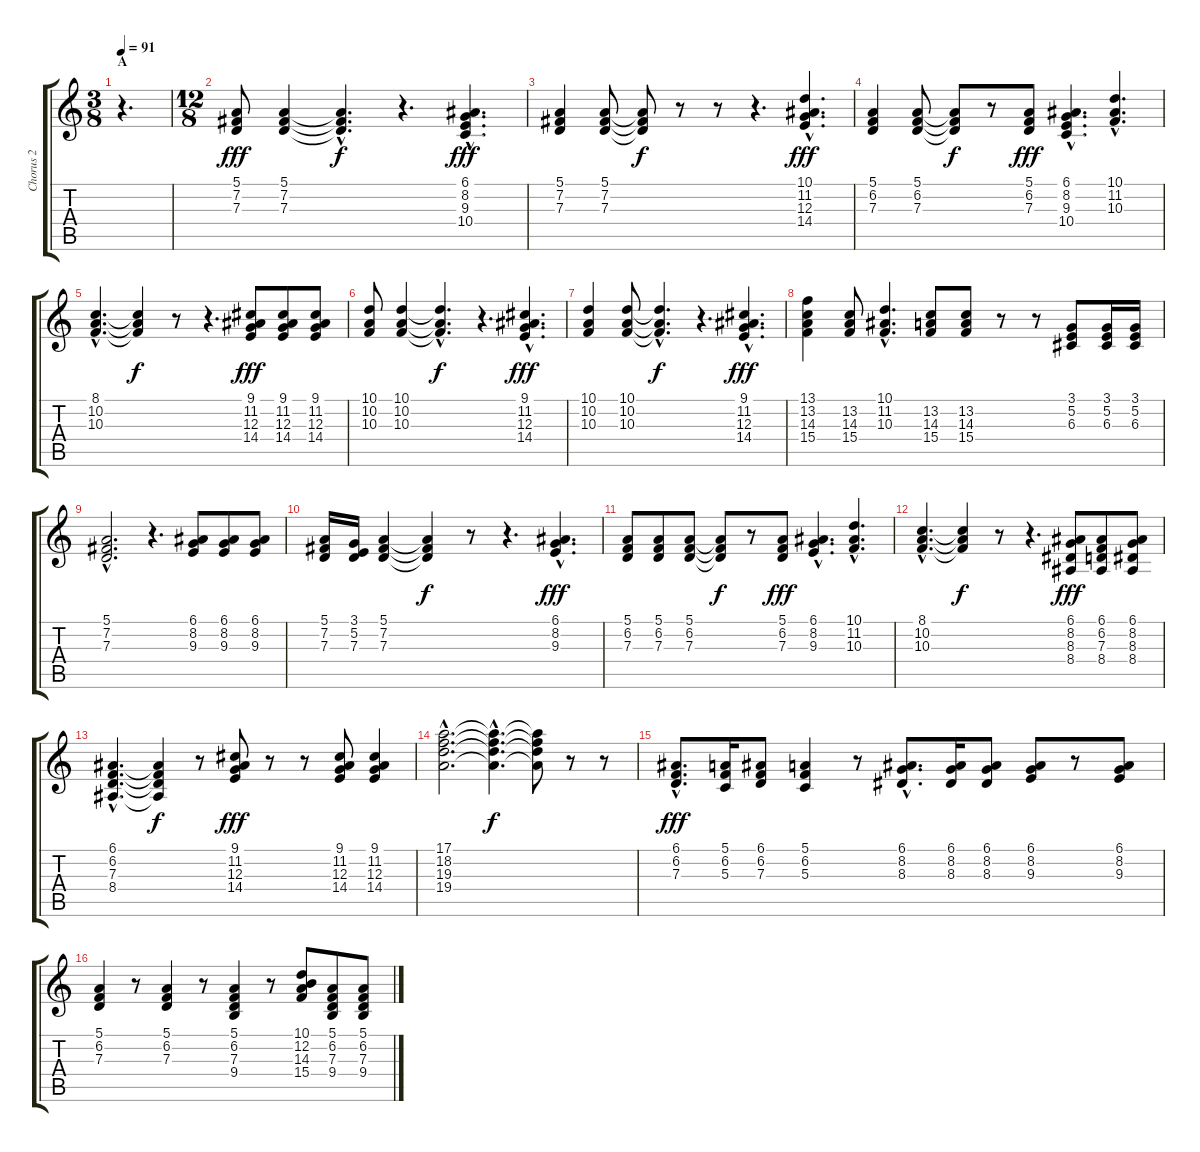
\track ("Chorus 2" "Chorus 2") {instrument choiraahs}
\staff {score tabs}
\tuning (E4 B3 G3 D3 A2 E2) {hide}
\ts (3 8)
\section ("" "A")
\tempo 91
\clef g2
\ks c
r.4{d dy fff instrument choiraahs} |
\ts (12 8)
(5.1 7.2 7.3).8 (5.1 7.2 7.3).4 (5.1{hac t} 7.2{hac t} 7.3{hac t}).4{d dy f} r.4{d} (6.1{hac} 8.2{hac} 9.3{hac} 10.4{hac}).4{d dy fff} |
(5.1 7.2 7.3).4 (5.1 7.2 7.3).8 (5.1{t} 7.2{t} 7.3{t}).8{dy f} r.8 r.8 r.4{d} (10.1{hac} 11.2{hac} 12.3{hac} 14.4{hac}).4{d dy fff} |
(5.1 6.2 7.3).4 (5.1 6.2 7.3).8 (5.1{t} 6.2{t} 7.3{t}).8{dy f} r.8 (5.1 6.2 7.3).8{dy fff} (6.1{hac} 8.2{hac} 9.3{hac} 10.4{hac}).4{d} (10.1{hac} 11.2{hac} 10.3{hac}).4{d} |
(8.1{hac} 10.2{hac} 10.3{hac}).4{d} (8.1{t} 10.2{t} 10.3{t}).4{dy f} r.8 r.4{d} (9.1 11.2 12.3 14.4).8{dy fff} (9.1 11.2 12.3 14.4).8 (9.1 11.2 12.3 14.4).8 |
(10.1 10.2 10.3).8 (10.1 10.2 10.3).4 (10.1{hac t} 10.2{hac t} 10.3{hac t}).4{d dy f} r.4{d} (9.1{hac} 11.2{hac} 12.3{hac} 14.4{hac}).4{d dy fff} |
(10.1 10.2 10.3).4 (10.1 10.2 10.3).8 (10.1{hac t} 10.2{hac t} 10.3{hac t}).4{d dy f} r.4{d} (9.1{hac} 11.2{hac} 12.3{hac} 14.4{hac}).4{d dy fff} |
(13.1 13.2 14.3 15.4).4 (13.2 14.3 15.4).8 (10.1{hac} 11.2{hac} 10.3{hac}).4{d} (13.2 14.3 15.4).8 (13.2 14.3 15.4).8 r.8 r.8 (3.1 5.2 6.3).8 (3.1 5.2 6.3).16 (3.1 5.2 6.3).16 |
(5.1{hac} 7.2{hac} 7.3{hac}).2{d} r.4{d} (6.1 8.2 9.3).8 (6.1 8.2 9.3).8 (6.1 8.2 9.3).8 |
(5.1 7.2 7.3).16 (3.1 5.2 7.3).16 (5.1 7.2 7.3).4 (5.1{t} 7.2{t} 7.3{t}).4{dy f} r.8 r.4{d} (6.1{hac} 8.2{hac} 9.3{hac}).4{d dy fff} |
(5.1 6.2 7.3).8 (5.1 6.2 7.3).8 (5.1 6.2 7.3).8 (5.1{t} 6.2{t} 7.3{t}).8{dy f} r.8 (5.1 6.2 7.3).8{dy fff} (6.1{hac} 8.2{hac} 9.3{hac}).4{d} (10.1{hac} 11.2{hac} 10.3{hac}).4{d} |
(8.1{hac} 10.2{hac} 10.3{hac}).4{d} (8.1{t} 10.2{t} 10.3{t}).4{dy f} r.8 r.4{d} (6.1 8.2 8.3 8.4).8{dy fff} (6.1 6.2 7.3 8.4).8 (6.1 8.2 8.3 8.4).8 |
(6.1{hac} 6.2{hac} 7.3{hac} 8.4{hac}).4{d} (6.1{t} 6.2{t} 7.3{t} 8.4{t}).4{dy f} r.8 (9.1 11.2 12.3 14.4).8{dy fff} r.8 r.8 (9.1 11.2 12.3 14.4).8 (9.1 11.2 12.3 14.4).4 |
(17.1{hac} 18.2{hac} 19.3{hac} 19.4{hac}).2{d} (17.1{hac t} 18.2{hac t} 19.3{hac t} 19.4{hac t}).4{d dy f} (17.1{t} 18.2{t} 19.3{t} 19.4{t}).8 r.8 r.8 |
(6.1{hac} 6.2{hac} 7.3{hac}).8{d dy fff} (5.1 6.2 5.3).16 (6.1 6.2 7.3).8 (5.1 6.2 5.3).4 r.8 (6.1{hac} 8.2{hac} 8.3{hac}).8{d} (6.1 8.2 8.3).16 (6.1 8.2 8.3).8 (6.1 8.2 9.3).8 r.8 (6.1 8.2 9.3).8 |
(5.1 6.2 7.3).4 r.8 (5.1 6.2 7.3).4 r.8 (5.1 6.2 7.3 9.4).4 r.8 (10.1 12.2 14.3 15.4).8 (5.1 6.2 7.3 9.4).8 (5.1 6.2 7.3 9.4).8
